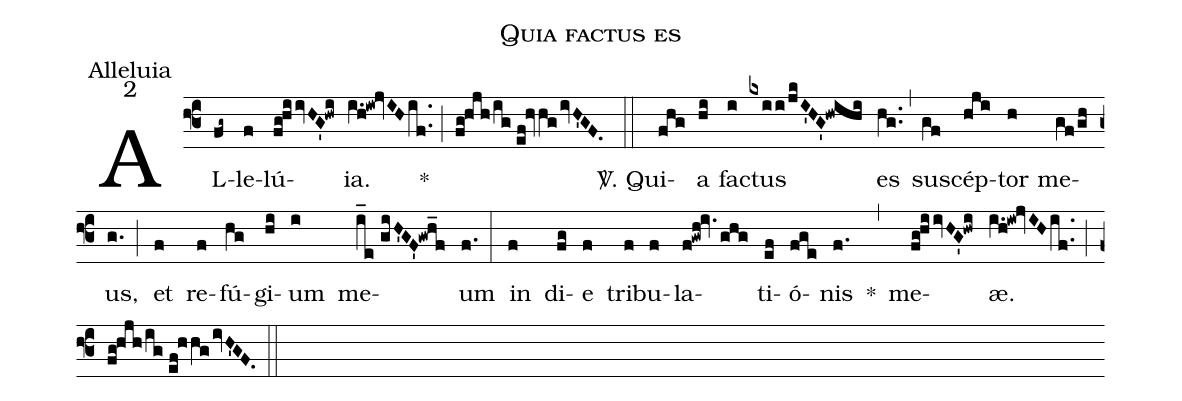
name: Quia factus es;
office-part: Alleluia;
mode: 2;
%%
(f3) AL(fg~)le(f)lú(fg!hiivHG'!hwi)ia.(i.h!iw!jvIH/if..) *(;) (fg!hjh/ig//ef!hvhg/ivH'GF.) (::)
<sp>V/</sp>. Qui(fhg)a(hi) fac(i)tus(kxii/jkI'HG'!hwihi) es(hg..) (,) su(gf)scép(hji)tor(h) me(gf/gh)us,(g.) (;) et(f) re(f)fú(hg)gi(hi)um(i) me(i_e//giH'GF'!gwh_f)um(f.) (:)
in(f) di(fg)e(f) tri(f)bu(f)la(f!gwh!iv./ghg)ti(ef)ó(fge)nis(f.) *(,) me(fg!hiivHG'!hwi)æ.(i.h!iw!jvIH/if..) (;) (fg!hjh/ig//ef!hhg/ivH'GF.) (::)
